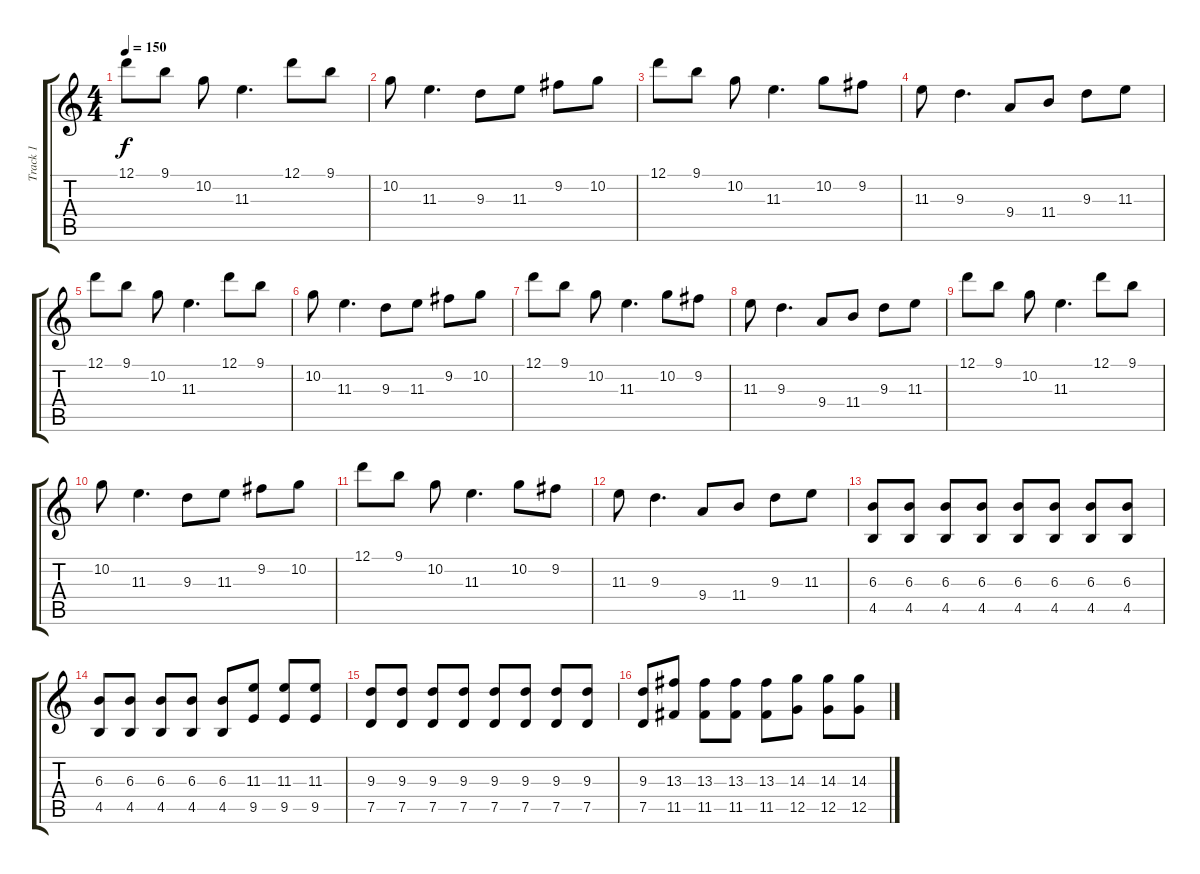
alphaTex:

\track ("Track 1" "Track 1") {instrument distortionguitar}
\staff {score tabs}
\tuning (D4 A3 F3 C3 G2 C2) {hide}
\ts (4 4)
\tempo 150
\clef g2
\ks c
12.1.8{dy f} 9.1.8 10.2.8 11.3.4{d} 12.1.8 9.1.8 |
10.2.8 11.3.4{d} 9.3.8 11.3.8 9.2.8 10.2.8 |
12.1.8 9.1.8 10.2.8 11.3.4{d} 10.2.8 9.2.8 |
11.3.8 9.3.4{d} 9.4.8 11.4.8 9.3.8 11.3.8 |
12.1.8 9.1.8 10.2.8 11.3.4{d} 12.1.8 9.1.8 |
10.2.8 11.3.4{d} 9.3.8 11.3.8 9.2.8 10.2.8 |
12.1.8 9.1.8 10.2.8 11.3.4{d} 10.2.8 9.2.8 |
11.3.8 9.3.4{d} 9.4.8 11.4.8 9.3.8 11.3.8 |
12.1.8 9.1.8 10.2.8 11.3.4{d} 12.1.8 9.1.8 |
10.2.8 11.3.4{d} 9.3.8 11.3.8 9.2.8 10.2.8 |
12.1.8 9.1.8 10.2.8 11.3.4{d} 10.2.8 9.2.8 |
11.3.8 9.3.4{d} 9.4.8 11.4.8 9.3.8 11.3.8 |
(6.3 4.5).8 (6.3 4.5).8 (6.3 4.5).8 (6.3 4.5).8 (6.3 4.5).8 (6.3 4.5).8 (6.3 4.5).8 (6.3 4.5).8 |
(6.3 4.5).8 (6.3 4.5).8 (6.3 4.5).8 (6.3 4.5).8 (6.3 4.5).8 (11.3 9.5).8 (11.3 9.5).8 (11.3 9.5).8 |
(9.3 7.5).8 (9.3 7.5).8 (9.3 7.5).8 (9.3 7.5).8 (9.3 7.5).8 (9.3 7.5).8 (9.3 7.5).8 (9.3 7.5).8 |
(9.3 7.5).8 (13.3 11.5).8 (13.3 11.5).8 (13.3 11.5).8 (13.3 11.5).8 (14.3 12.5).8 (14.3 12.5).8 (14.3 12.5).8
